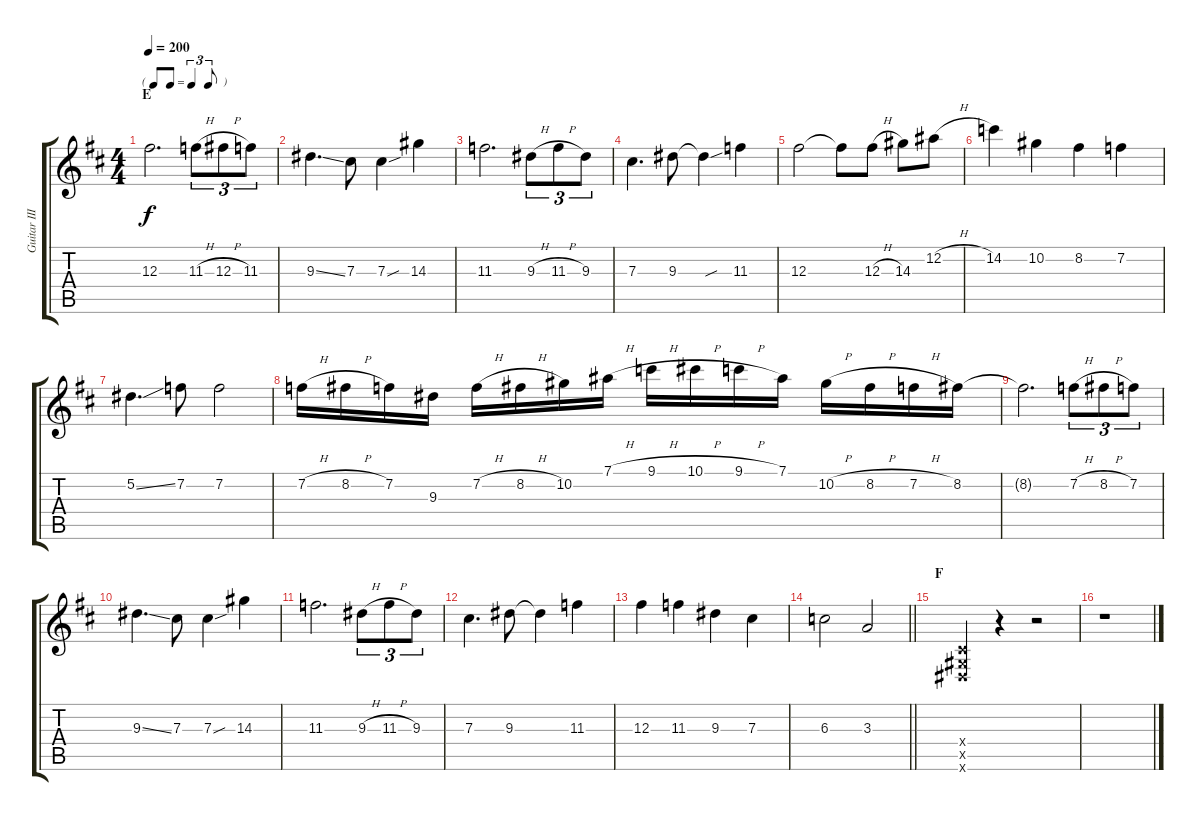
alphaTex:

\track ("Guitar III(Sakito)" "Guitar III") {instrument distortionguitar}
\staff {score tabs}
\tuning (Eb4 Bb3 Gb3 Db3 Ab2 Eb2) {hide}
\ts (4 4)
\tf triplet8th
\section ("" "E")
\tempo 200
\clef g2
\ks d
12.3.2{d dy f} 11.3{h}.8{tu (3 2)} 12.3{h}.8{tu (3 2)} 11.3.8{tu (3 2)} |
9.3{ss}.4{d} 7.3.8 7.3{sou}.4 14.3.4 |
11.3.2{d} 9.3{h}.8{tu (3 2)} 11.3{h}.8{tu (3 2)} 9.3.8{tu (3 2)} |
7.3.4{d} 9.3.8 9.3{sou t}.4 11.3.4 |
12.3.2 12.3{t}.8 12.3{h}.8 14.3.8 12.2{h}.8 |
14.2.4 10.2.4 8.2.4 7.2.4 |
5.2{ss}.4{d} 7.2.8 7.2.2 |
7.2{h}.16 8.2{h}.16 7.2.16 9.3.16 7.2{h}.16 8.2{h}.16 10.2.16 7.1{h}.16 9.1{h}.16 10.1{h}.16 9.1{h}.16 7.1.16 10.2{h}.16 8.2{h}.16 7.2{h}.16 8.2.16 |
8.2{t}.2{d} 7.2{h}.8{tu (3 2)} 8.2{h}.8{tu (3 2)} 7.2.8{tu (3 2)} |
9.3{ss}.4{d} 7.3.8 7.3{sou}.4 14.3.4 |
11.3.2{d} 9.3{h}.8{tu (3 2)} 11.3{h}.8{tu (3 2)} 9.3.8{tu (3 2)} |
7.3.4{d} 9.3.8 9.3{t}.4 11.3.4 |
12.3.4 11.3.4 9.3.4 7.3.4 |
\barLineRight lightlight
6.3.2 3.3.2 |
\section ("" "F")
(0.4{x} 0.5{x} 0.6{x}).4 r.4 r.2 |
r.1
